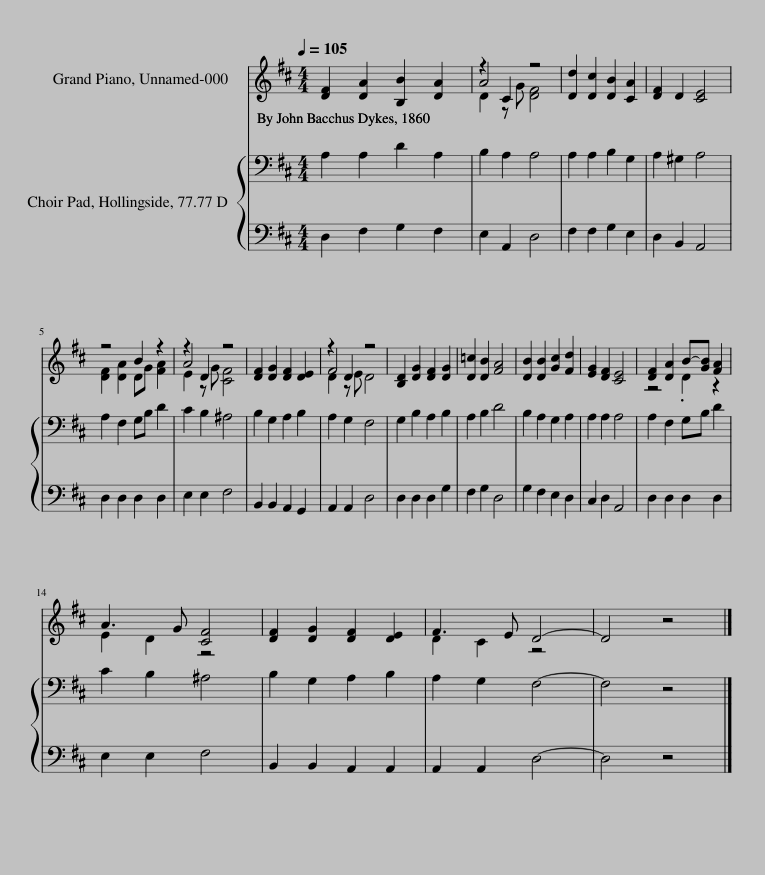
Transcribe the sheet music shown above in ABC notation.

X:1
%%score ( 1 2 3 ) { 4 | 5 }
L:1/8
Q:1/4=105
M:4/4
I:linebreak $
K:D
V:1 treble
V:2 treble
V:3 treble
V:4 bass
V:5 bass
V:1
 [DF]2 [DA]2 [B,B]2 [DA]2 | A4 z4 | [Dd]2 [Dc]2 [DB]2 [CA]2 | [DF]2 D2 [CE]4 |$ z4 B2 z2 | %5
 A4 z4 | [DF]2 [DG]2 [DF]2 [DE]2 | F4 z4 | [B,D]2 [DG]2 [DF]2 [DG]2 | [D=c]2 [DB]2 [FA]4 | %10
 [DB]2 [DB]2 [Gc]2 [Fd]2 | [EG]2 [DF]2 [CE]4 | [DF]2 [DA]2 B-[GB] [FA]2 |$ A3 G [CF]4 | [DF]2 [DG]2 [DF]2 [DE]2 | %15
 F3 E D4- | D4 z4 |] %17
V:2
 x8 | D2 z G [DF]4 | x8 | x8 |$ [DF]2 [DA]2 DG [FA]2 | %5
 E2 z G [CF]4 | x8 | D2 z E D4 | x8 | x8 | %10
 x8 | x8 | z4 .D2 z2 |$ E2 D2 z4 | x8 | %15
 D2 C2 z4 | x8 |] %17
V:3
 x8 | z2 C2 z4 | x8 | x8 |$ x8 | %5
 z2 D2 z4 | x8 | z2 D2 z4 | x8 | x8 | %10
 x8 | x8 | x8 |$ x8 | x8 | %15
 x8 | x8 |] %17
V:4
 A,2 A,2 D2 A,2 | B,2 A,2 A,4 | A,2 A,2 B,2 G,2 | A,2 ^G,2 A,4 |$ A,2 F,2 G,B, D2 | %5
 C2 B,2 ^A,4 | B,2 G,2 A,2 B,2 | A,2 G,2 F,4 | G,2 B,2 A,2 B,2 | A,2 B,2 D4 | %10
 B,2 A,2 G,2 A,2 | A,2 A,2 A,4 | A,2 F,2 G,B, D2 |$ C2 B,2 ^A,4 | B,2 G,2 A,2 B,2 | %15
 A,2 G,2 F,4- | F,4 z4 |] %17
V:5
 D,2 F,2 G,2 F,2 | E,2 A,,2 D,4 | F,2 F,2 G,2 E,2 | D,2 B,,2 A,,4 |$ D,2 D,2 D,2 D,2 | %5
 E,2 E,2 F,4 | B,,2 B,,2 A,,2 G,,2 | A,,2 A,,2 D,4 | D,2 D,2 D,2 G,2 | F,2 G,2 D,4 | %10
 G,2 F,2 E,2 D,2 | C,2 D,2 A,,4 | D,2 D,2 D,2 D,2 |$ E,2 E,2 F,4 | B,,2 B,,2 A,,2 A,,2 | %15
 A,,2 A,,2 D,4- | D,4 z4 |] %17
